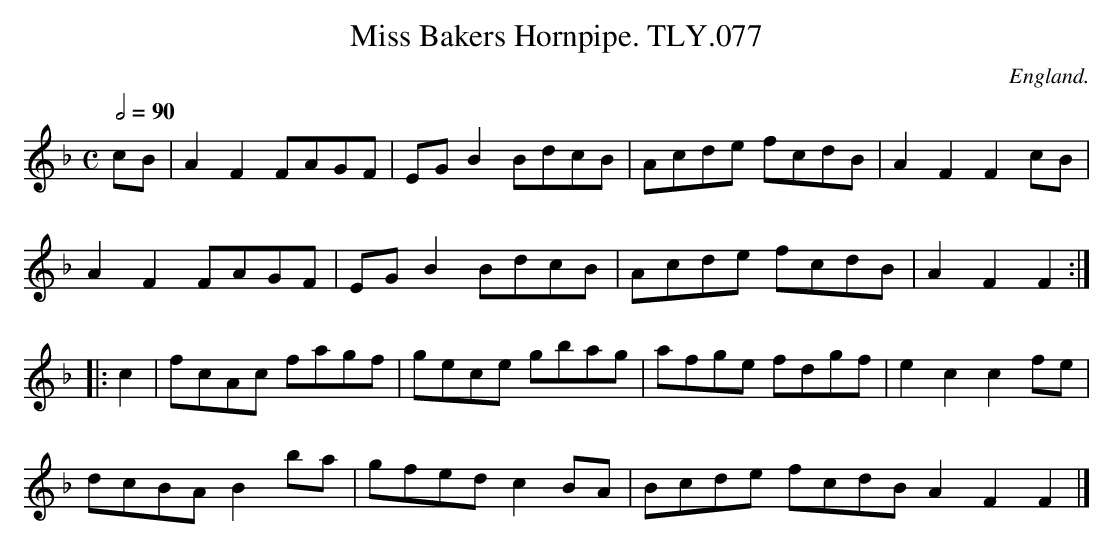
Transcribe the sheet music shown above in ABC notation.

X:1
T:Miss Bakers Hornpipe. TLY.077
M:C
L:1/8
Q:1/2=90
O:England.
K:F
cB|A2F2 FAGF| EG B2 BdcB| Acde fcdB| A2 F2 F2 cB|
A2F2 FAGF| EG B2 BdcB| Acde fcdB| A2 F2 F2:|
|:c2| fcAc fagf| gece gbag| afge fdgf| e2 c2 c2 fe|
dcBA B2 ba| gfed c2 BA| Bcde fcdB A2 F2 F2|]
